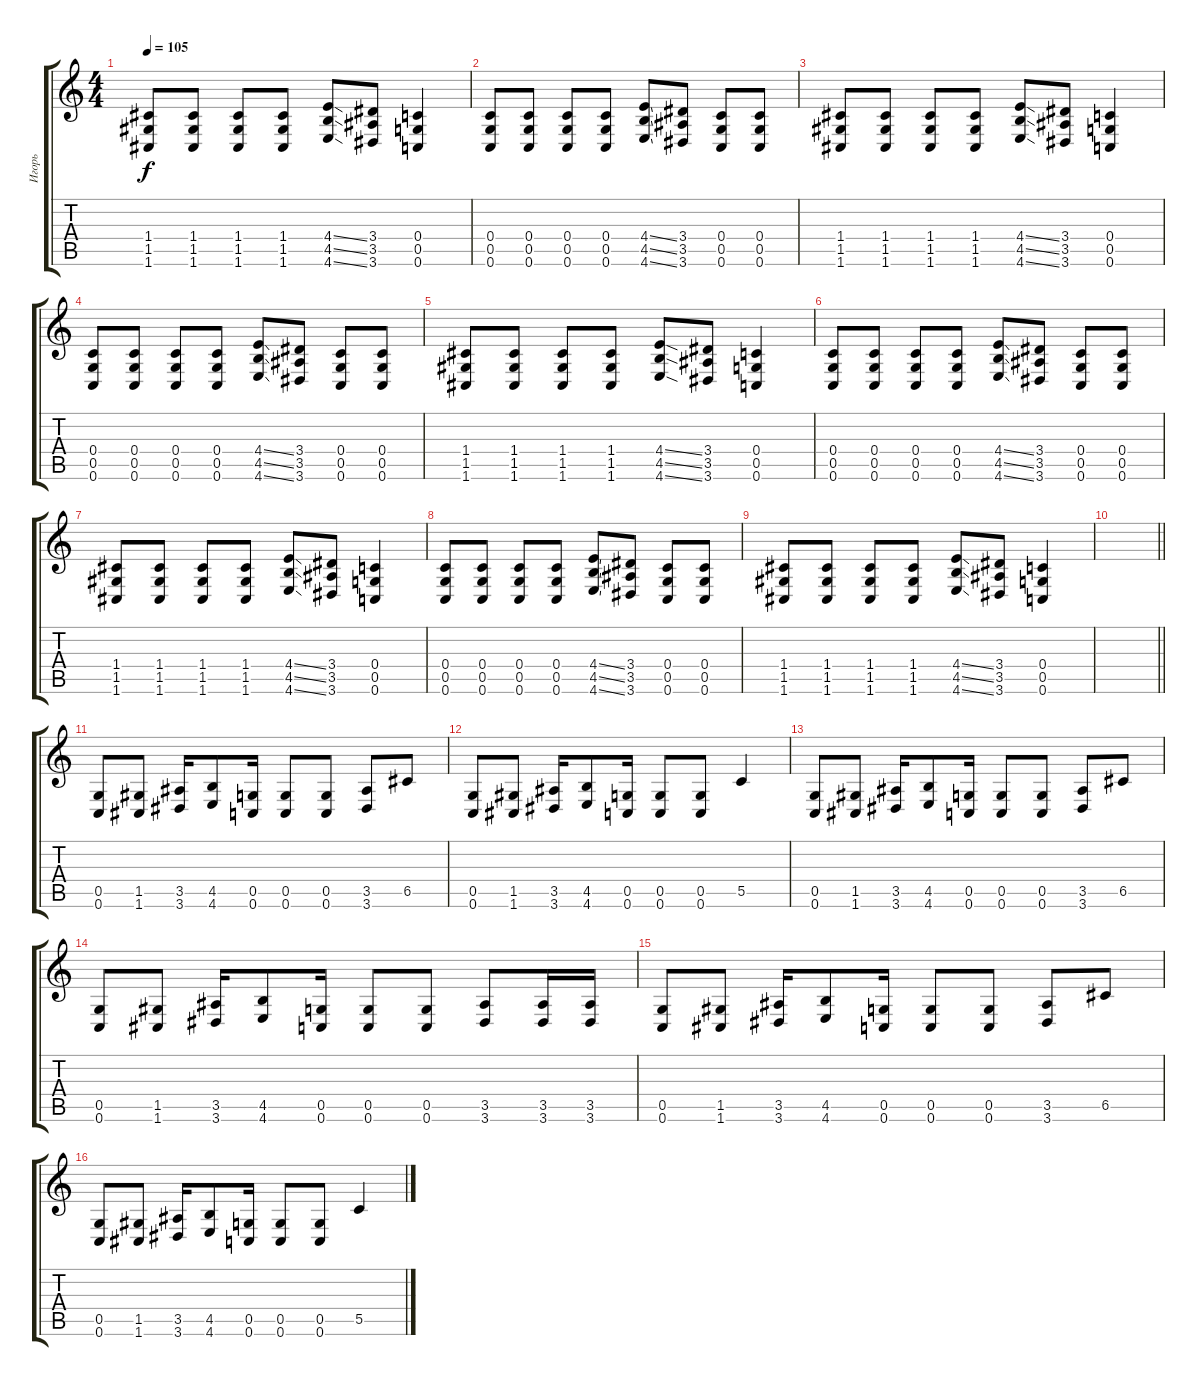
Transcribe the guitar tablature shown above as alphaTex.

\track ("Игорь" "Игорь") {instrument distortionguitar}
\staff {score tabs}
\tuning (D4 A3 F3 C3 G2 C2) {hide}
\ts (4 4)
\tempo 105
\clef g2
\ks c
(1.4 1.5 1.6).8{dy f} (1.4 1.5 1.6).8 (1.4 1.5 1.6).8 (1.4 1.5 1.6).8 (4.4{ss} 4.5{ss} 4.6{ss}).8 (3.4 3.5 3.6).8 (0.4 0.5 0.6).4 |
(0.4 0.5 0.6).8 (0.4 0.5 0.6).8 (0.4 0.5 0.6).8 (0.4 0.5 0.6).8 (4.4{ss} 4.5{ss} 4.6{ss}).8 (3.4 3.5 3.6).8 (0.4 0.5 0.6).8 (0.4 0.5 0.6).8 |
(1.4 1.5 1.6).8 (1.4 1.5 1.6).8 (1.4 1.5 1.6).8 (1.4 1.5 1.6).8 (4.4{ss} 4.5{ss} 4.6{ss}).8 (3.4 3.5 3.6).8 (0.4 0.5 0.6).4 |
(0.4 0.5 0.6).8 (0.4 0.5 0.6).8 (0.4 0.5 0.6).8 (0.4 0.5 0.6).8 (4.4{ss} 4.5{ss} 4.6{ss}).8 (3.4 3.5 3.6).8 (0.4 0.5 0.6).8 (0.4 0.5 0.6).8 |
(1.4 1.5 1.6).8 (1.4 1.5 1.6).8 (1.4 1.5 1.6).8 (1.4 1.5 1.6).8 (4.4{ss} 4.5{ss} 4.6{ss}).8 (3.4 3.5 3.6).8 (0.4 0.5 0.6).4 |
(0.4 0.5 0.6).8 (0.4 0.5 0.6).8 (0.4 0.5 0.6).8 (0.4 0.5 0.6).8 (4.4{ss} 4.5{ss} 4.6{ss}).8 (3.4 3.5 3.6).8 (0.4 0.5 0.6).8 (0.4 0.5 0.6).8 |
(1.4 1.5 1.6).8 (1.4 1.5 1.6).8 (1.4 1.5 1.6).8 (1.4 1.5 1.6).8 (4.4{ss} 4.5{ss} 4.6{ss}).8 (3.4 3.5 3.6).8 (0.4 0.5 0.6).4 |
(0.4 0.5 0.6).8 (0.4 0.5 0.6).8 (0.4 0.5 0.6).8 (0.4 0.5 0.6).8 (4.4{ss} 4.5{ss} 4.6{ss}).8 (3.4 3.5 3.6).8 (0.4 0.5 0.6).8 (0.4 0.5 0.6).8 |
(1.4 1.5 1.6).8 (1.4 1.5 1.6).8 (1.4 1.5 1.6).8 (1.4 1.5 1.6).8 (4.4{ss} 4.5{ss} 4.6{ss}).8 (3.4 3.5 3.6).8 (0.4 0.5 0.6).4 |
\barLineRight lightlight
|
(0.5 0.6).8 (1.5 1.6).8 (3.5 3.6).16 (4.5 4.6).8 (0.5 0.6).16 (0.5 0.6).8 (0.5 0.6).8 (3.5 3.6).8 6.5.8 |
(0.5 0.6).8 (1.5 1.6).8 (3.5 3.6).16 (4.5 4.6).8 (0.5 0.6).16 (0.5 0.6).8 (0.5 0.6).8 5.5.4 |
(0.5 0.6).8 (1.5 1.6).8 (3.5 3.6).16 (4.5 4.6).8 (0.5 0.6).16 (0.5 0.6).8 (0.5 0.6).8 (3.5 3.6).8 6.5.8 |
(0.5 0.6).8 (1.5 1.6).8 (3.5 3.6).16 (4.5 4.6).8 (0.5 0.6).16 (0.5 0.6).8 (0.5 0.6).8 (3.5 3.6).8 (3.5 3.6).16 (3.5 3.6).16 |
(0.5 0.6).8 (1.5 1.6).8 (3.5 3.6).16 (4.5 4.6).8 (0.5 0.6).16 (0.5 0.6).8 (0.5 0.6).8 (3.5 3.6).8 6.5.8 |
(0.5 0.6).8 (1.5 1.6).8 (3.5 3.6).16 (4.5 4.6).8 (0.5 0.6).16 (0.5 0.6).8 (0.5 0.6).8 5.5.4
